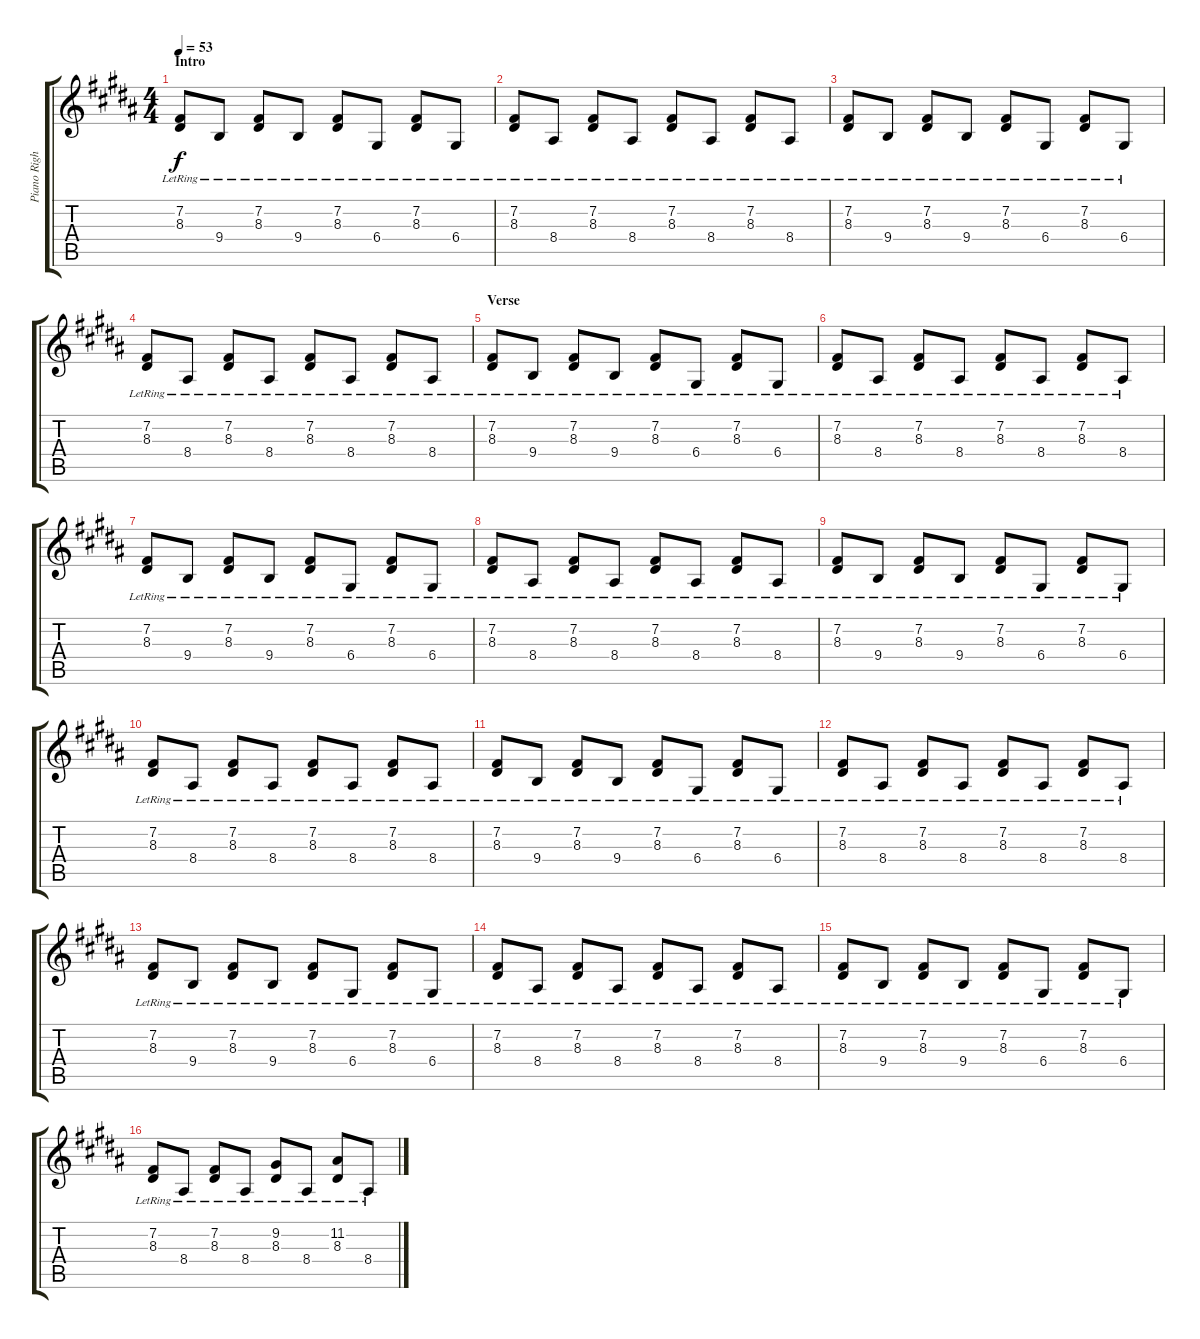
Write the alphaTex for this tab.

\track ("Piano Right Hand" "Piano Righ") {instrument acousticgrandpiano}
\staff {score tabs}
\tuning (E4 B3 G3 D3 A2 E2) {hide}
\ts (4 4)
\section ("" "Intro")
\tempo 53
\clef g2
\ks b
(7.2{lr} 8.3{lr}).8{dy f instrument acousticgrandpiano} 9.4{lr}.8 (7.2{lr} 8.3{lr}).8 9.4{lr}.8 (7.2{lr} 8.3{lr}).8 6.4{lr}.8 (7.2{lr} 8.3{lr}).8 6.4{lr}.8 |
(7.2{lr} 8.3{lr}).8 8.4{lr}.8 (7.2{lr} 8.3{lr}).8 8.4{lr}.8 (7.2{lr} 8.3{lr}).8 8.4{lr}.8 (7.2{lr} 8.3{lr}).8 8.4{lr}.8 |
(7.2{lr} 8.3{lr}).8 9.4{lr}.8 (7.2{lr} 8.3{lr}).8 9.4{lr}.8 (7.2{lr} 8.3{lr}).8 6.4{lr}.8 (7.2{lr} 8.3{lr}).8 6.4{lr}.8 |
(7.2{lr} 8.3{lr}).8 8.4{lr}.8 (7.2{lr} 8.3{lr}).8 8.4{lr}.8 (7.2{lr} 8.3{lr}).8 8.4{lr}.8 (7.2{lr} 8.3{lr}).8 8.4{lr}.8 |
\section ("" "Verse")
(7.2{lr} 8.3{lr}).8 9.4{lr}.8 (7.2{lr} 8.3{lr}).8 9.4{lr}.8 (7.2{lr} 8.3{lr}).8 6.4{lr}.8 (7.2{lr} 8.3{lr}).8 6.4{lr}.8 |
(7.2{lr} 8.3{lr}).8 8.4{lr}.8 (7.2{lr} 8.3{lr}).8 8.4{lr}.8 (7.2{lr} 8.3{lr}).8 8.4{lr}.8 (7.2{lr} 8.3{lr}).8 8.4{lr}.8 |
(7.2{lr} 8.3{lr}).8 9.4{lr}.8 (7.2{lr} 8.3{lr}).8 9.4{lr}.8 (7.2{lr} 8.3{lr}).8 6.4{lr}.8 (7.2{lr} 8.3{lr}).8 6.4{lr}.8 |
(7.2{lr} 8.3{lr}).8 8.4{lr}.8 (7.2{lr} 8.3{lr}).8 8.4{lr}.8 (7.2{lr} 8.3{lr}).8 8.4{lr}.8 (7.2{lr} 8.3{lr}).8 8.4{lr}.8 |
(7.2{lr} 8.3{lr}).8 9.4{lr}.8 (7.2{lr} 8.3{lr}).8 9.4{lr}.8 (7.2{lr} 8.3{lr}).8 6.4{lr}.8 (7.2{lr} 8.3{lr}).8 6.4{lr}.8 |
(7.2{lr} 8.3{lr}).8 8.4{lr}.8 (7.2{lr} 8.3{lr}).8 8.4{lr}.8 (7.2{lr} 8.3{lr}).8 8.4{lr}.8 (7.2{lr} 8.3{lr}).8 8.4{lr}.8 |
(7.2{lr} 8.3{lr}).8 9.4{lr}.8 (7.2{lr} 8.3{lr}).8 9.4{lr}.8 (7.2{lr} 8.3{lr}).8 6.4{lr}.8 (7.2{lr} 8.3{lr}).8 6.4{lr}.8 |
(7.2{lr} 8.3{lr}).8 8.4{lr}.8 (7.2{lr} 8.3{lr}).8 8.4{lr}.8 (7.2{lr} 8.3{lr}).8 8.4{lr}.8 (7.2{lr} 8.3{lr}).8 8.4{lr}.8 |
(7.2{lr} 8.3{lr}).8 9.4{lr}.8 (7.2{lr} 8.3{lr}).8 9.4{lr}.8 (7.2{lr} 8.3{lr}).8 6.4{lr}.8 (7.2{lr} 8.3{lr}).8 6.4{lr}.8 |
(7.2{lr} 8.3{lr}).8 8.4{lr}.8 (7.2{lr} 8.3{lr}).8 8.4{lr}.8 (7.2{lr} 8.3{lr}).8 8.4{lr}.8 (7.2{lr} 8.3{lr}).8 8.4{lr}.8 |
(7.2{lr} 8.3{lr}).8 9.4{lr}.8 (7.2{lr} 8.3{lr}).8 9.4{lr}.8 (7.2{lr} 8.3{lr}).8 6.4{lr}.8 (7.2{lr} 8.3{lr}).8 6.4{lr}.8 |
(7.2{lr} 8.3{lr}).8 8.4{lr}.8 (7.2{lr} 8.3{lr}).8 8.4{lr}.8 (9.2{lr} 8.3{lr}).8 8.4{lr}.8 (11.2{lr} 8.3{lr}).8 8.4{lr}.8
